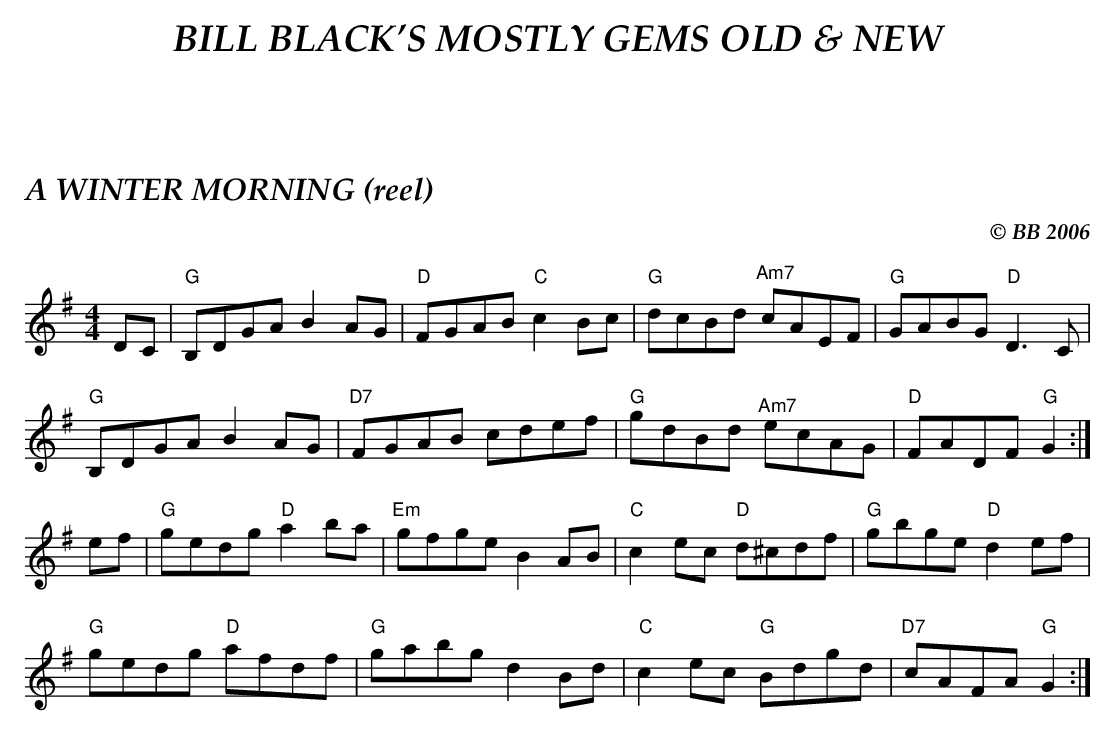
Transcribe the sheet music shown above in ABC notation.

X:1
T:WINTER MORNING (reel), A
C:© BB 2006
L:1/8
Q:1/4=180
M:4/4
K:G
DC|"G"B,DGA B2 AG|"D"FGAB "C"c2 Bc|"G"dcBd "^Am7"cAEF|"G"GABG "D"D3C|
"G"B,DGA B2 AG|"D7"FGAB cdef|"G"gdBd "^Am7"ecAG|"D"FADF "G"G2 :|
ef|"G"gedg "D"a2 ba|"Em"gfge B2 AB|"C"c2ec "D"d^cdf|"G"gbge "D"d2ef|
"G"gedg "D"afdf|"G"gabg d2 Bd|"C"c2ec "G"Bdgd|"D7"cAFA "G"G2 :|
